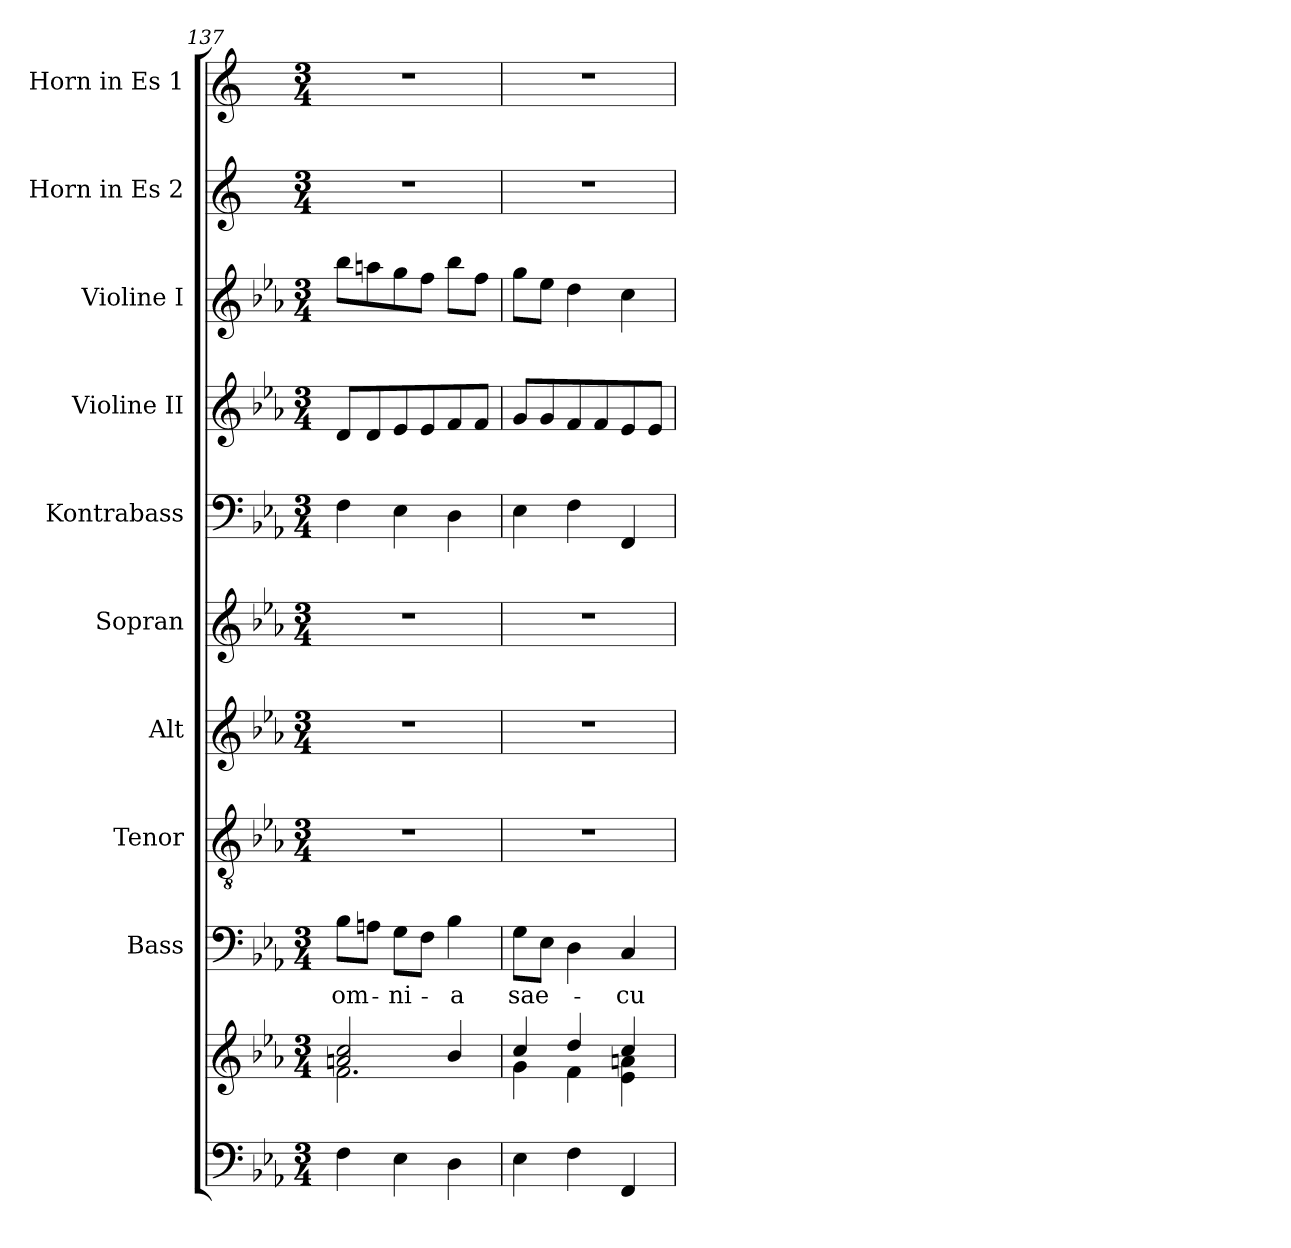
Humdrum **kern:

**kern	**kern	**kern	**text	**kern	**kern	**kern	**kern	**kern	**kern	**kern	**kern
*part10	*part10	*part9	*part9	*part8	*part7	*part6	*part5	*part4	*part3	*part2	*part1
*staff11	*staff10	*staff9	*staff9	*staff8	*staff7	*staff6	*staff5	*staff4	*staff3	*staff2	*staff1
*	*	*I"Bass	*	*I"Tenor	*I"Alt	*I"Sopran	*I"Kontrabass	*I"Violine II	*I"Violine I	*I"Horn in Es 2	*I"Horn in Es 1
*	*	*I'B.	*	*I'T.	*I'A.	*I'S.	*I'Kb.	*I'Vl. II	*I'Vl. I	*I'Hr. Es 2	*I'Hr. Es 1
!!LO:PB:g=z
*clefF4	*clefG2	*clefF4	*	*clefGv2	*clefG2	*clefG2	*clefF4	*clefG2	*clefG2	*clefG2	*clefG2
*	*	*	*	*	*	*	*ITrd7c12	*	*	*ITrd5c9	*ITrd5c9
*k[b-e-a-]	*k[b-e-a-]	*k[b-e-a-]	*	*k[b-e-a-]	*k[b-e-a-]	*k[b-e-a-]	*k[b-e-a-]	*k[b-e-a-]	*k[b-e-a-]	*k[b-e-a-]	*k[b-e-a-]
*E-:	*E-:	*E-:	*	*E-:	*E-:	*E-:	*E-:	*E-:	*E-:	*E-:	*E-:
*M3/4	*M3/4	*M3/4	*	*M3/4	*M3/4	*M3/4	*M3/4	*M3/4	*M3/4	*M3/4	*M3/4
=137	=137	=137	=137	=137	=137	=137	=137	=137	=137	=137	=137
*	*^	*	*	*	*	*	*	*	*	*	*
!	!	!	!	!LO:LY:b	!	!	!	!	!	!	!	!
4F\	2an/ 2cc/	2.f\	8B-\L	om-	2.r	2.r	2.r	4FF\	8d/L	8bb-\L	2.r	2.r
.	.	.	8An\J	.	.	.	.	.	8d/	8aan\	.	.
!	!	!	!	!LO:LY:b	!	!	!	!	!	!	!	!
4E-\	.	.	8G\L	-ni-	.	.	.	4EE-\	8e-/	8gg\	.	.
.	.	.	8F\J	.	.	.	.	.	8e-/	8ff\J	.	.
!	!	!	!	!LO:LY:b	!	!	!	!	!	!	!	!
4D\	4b-/	.	4B-\	-a	.	.	.	4DD\	8f/	8bb-\L	.	.
.	.	.	.	.	.	.	.	.	8f/J	8ff\J	.	.
=138	=138	=138	=138	=138	=138	=138	=138	=138	=138	=138	=138	=138
!	!	!	!	!LO:LY:b	!	!	!	!	!	!	!	!
4E-\	4cc/	4g\	8G\L	sae-	2.r	2.r	2.r	4EE-\	8g/L	8gg\L	2.r	2.r
.	.	.	8E-\J	.	.	.	.	.	8g/	8ee-\J	.	.
4F\	4dd/	4f\	4D\	.	.	.	.	4FF\	8f/	4dd\	.	.
.	.	.	.	.	.	.	.	.	8f/	.	.	.
!	!	!	!	!LO:LY:b	!	!	!	!	!	!	!	!
4FF/	4cc/	4e-\ 4an\	4C/	-cu-	.	.	.	4FFF/	8e-/	4cc\	.	.
.	.	.	.	.	.	.	.	.	8e-/J	.	.	.
*	*v	*v	*	*	*	*	*	*	*	*	*	*
=	=	=	=	=	=	=	=	=	=	=	=
*-	*-	*-	*-	*-	*-	*-	*-	*-	*-	*-	*-
